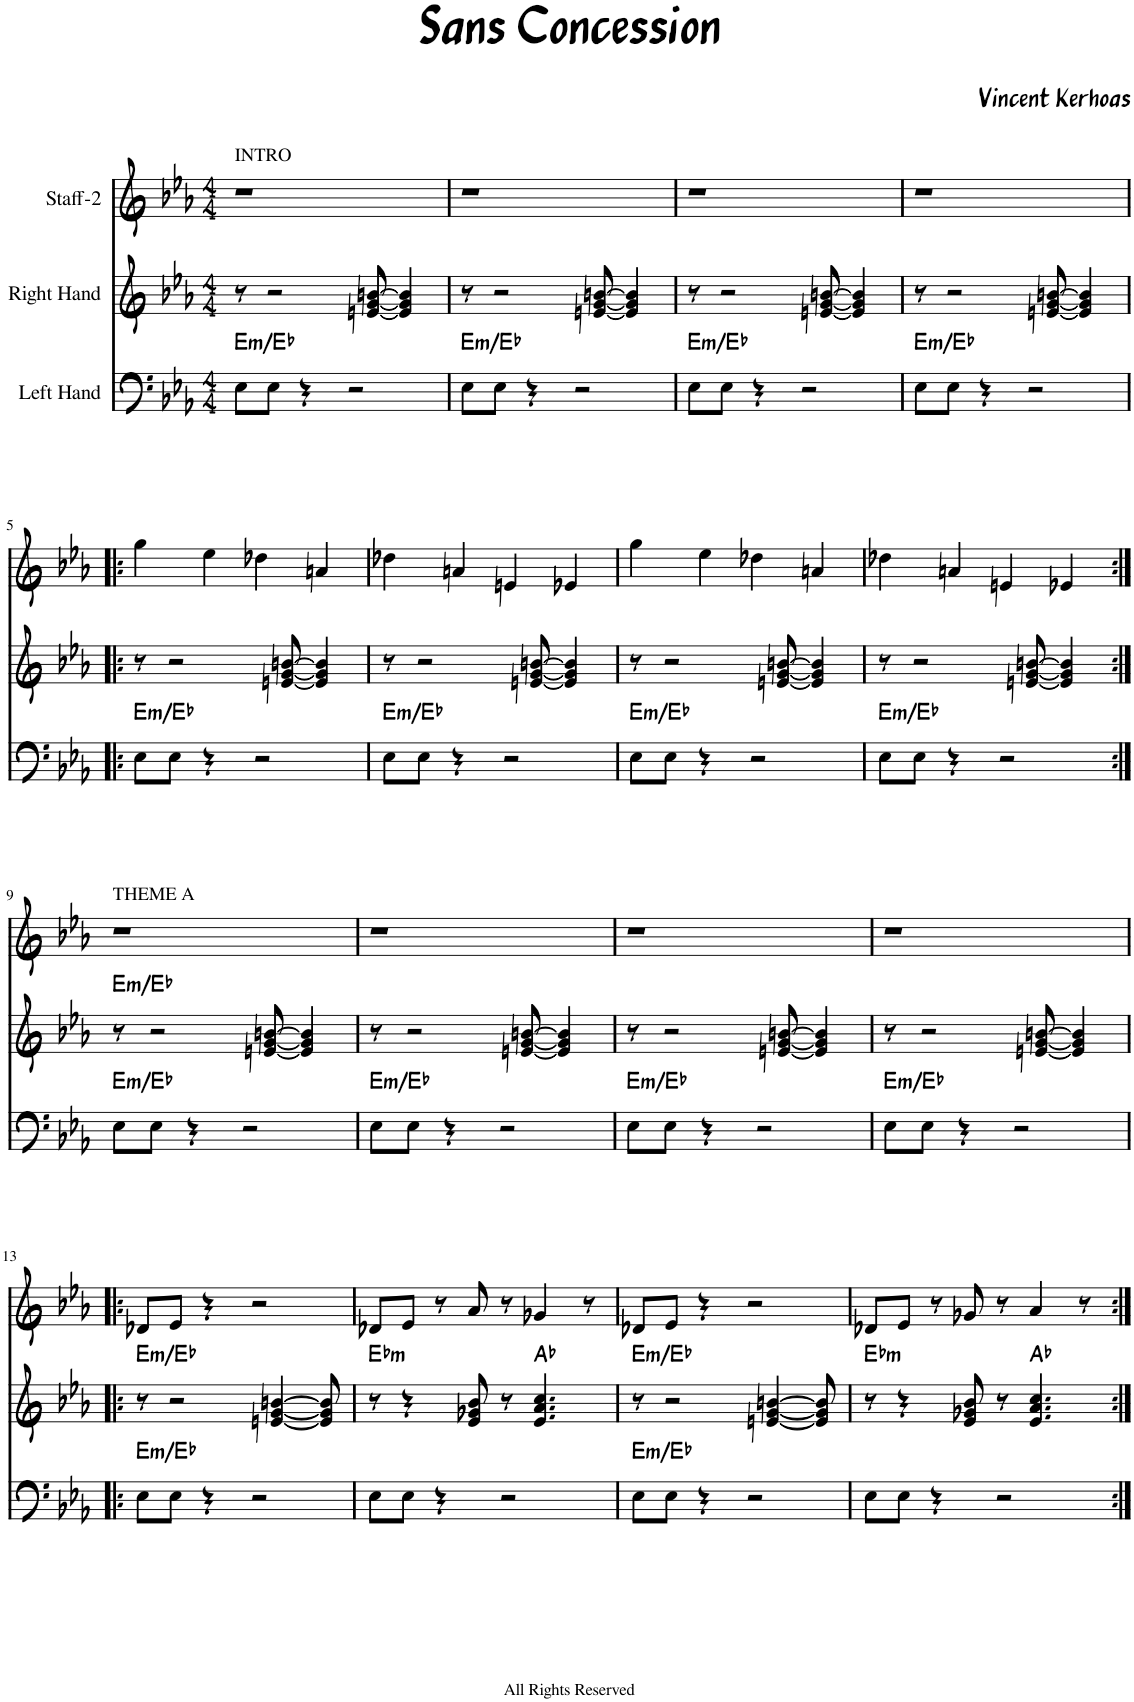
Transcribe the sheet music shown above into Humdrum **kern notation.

**kern	**harte	**kern	**harte	**kern
*part3	*part3	*part2	*part2	*part1
*staff3	*	*staff2	*	*staff1
*I"Left Hand	*	*I"Right Hand	*	*I"Staff-2
*clefF4	*	*clefG2	*	*clefG2
*	*	*	*	*Trd8c14
*k[b-e-a-]	*	*k[b-e-a-]	*	*k[b-e-a-]
*M4/4	*	*M4/4	*	*M4/4
=1	=1	=1	=1	=1
!	!LO:H:kt=m	!	!	!LO:TX:a:t=INTRO
8E-\L	E:min/bb8	8r	.	1r
8E-\J	.	2r	.	.
4r	.	.	.	.
2r	.	.	.	.
.	.	[8en/ [8g/ [8bn/	.	.
.	.	4e/] 4g/] 4b/]	.	.
=2	=2	=2	=2	=2
!	!LO:H:kt=m	!	!	!
8E-\L	E:min/bb8	8r	.	1r
8E-\J	.	2r	.	.
4r	.	.	.	.
2r	.	.	.	.
.	.	[8en/ [8g/ [8bn/	.	.
.	.	4e/] 4g/] 4b/]	.	.
=3	=3	=3	=3	=3
!	!LO:H:kt=m	!	!	!
8E-\L	E:min/bb8	8r	.	1r
8E-\J	.	2r	.	.
4r	.	.	.	.
2r	.	.	.	.
.	.	[8en/ [8g/ [8bn/	.	.
.	.	4e/] 4g/] 4b/]	.	.
=4	=4	=4	=4	=4
!	!LO:H:kt=m	!	!	!
8E-\L	E:min/bb8	8r	.	1r
8E-\J	.	2r	.	.
4r	.	.	.	.
2r	.	.	.	.
.	.	[8en/ [8g/ [8bn/	.	.
.	.	4e/] 4g/] 4b/]	.	.
!!LO:LB:g=z
=5!|:	=5!|:	=5!|:	=5!|:	=5!|:
!	!LO:H:kt=m	!	!	!
8E-\L	E:min/bb8	8r	.	4gg\
8E-\J	.	2r	.	.
4r	.	.	.	4ee-\
2r	.	.	.	4dd-X\
.	.	[8en/ [8g/ [8bn/	.	.
.	.	4e/] 4g/] 4b/]	.	4an/
=6	=6	=6	=6	=6
!	!LO:H:kt=m	!	!	!
8E-\L	E:min/bb8	8r	.	4dd-X\
8E-\J	.	2r	.	.
4r	.	.	.	4an/
2r	.	.	.	4en/
.	.	[8en/ [8g/ [8bn/	.	.
.	.	4e/] 4g/] 4b/]	.	4e-X/
=7	=7	=7	=7	=7
!	!LO:H:kt=m	!	!	!
8E-\L	E:min/bb8	8r	.	4gg\
8E-\J	.	2r	.	.
4r	.	.	.	4ee-\
2r	.	.	.	4dd-X\
.	.	[8en/ [8g/ [8bn/	.	.
.	.	4e/] 4g/] 4b/]	.	4an/
=8	=8	=8	=8	=8
!	!LO:H:kt=m	!	!	!
8E-\L	E:min/bb8	8r	.	4dd-X\
8E-\J	.	2r	.	.
4r	.	.	.	4an/
2r	.	.	.	4en/
.	.	[8en/ [8g/ [8bn/	.	.
.	.	4e/] 4g/] 4b/]	.	4e-X/
!!LO:LB:g=z
=9:|!	=9:|!	=9:|!	=9:|!	=9:|!
*k[b-e-a-]	*	*k[b-e-a-]	*	*k[b-e-a-]
!	!LO:H:kt=m	!	!LO:H:kt=m	!LO:TX:a:t=THEME A
8E-\L	E:min/bb8	8r	E:min/bb8	1r
8E-\J	.	2r	.	.
4r	.	.	.	.
2r	.	.	.	.
.	.	[8en/ [8g/ [8bn/	.	.
.	.	4e/] 4g/] 4b/]	.	.
=10	=10	=10	=10	=10
!	!LO:H:kt=m	!	!	!
8E-\L	E:min/bb8	8r	.	1r
8E-\J	.	2r	.	.
4r	.	.	.	.
2r	.	.	.	.
.	.	[8en/ [8g/ [8bn/	.	.
.	.	4e/] 4g/] 4b/]	.	.
=11	=11	=11	=11	=11
!	!LO:H:kt=m	!	!	!
8E-\L	E:min/bb8	8r	.	1r
8E-\J	.	2r	.	.
4r	.	.	.	.
2r	.	.	.	.
.	.	[8en/ [8g/ [8bn/	.	.
.	.	4e/] 4g/] 4b/]	.	.
=12	=12	=12	=12	=12
!	!LO:H:kt=m	!	!	!
8E-\L	E:min/bb8	8r	.	1r
8E-\J	.	2r	.	.
4r	.	.	.	.
2r	.	.	.	.
.	.	[8en/ [8g/ [8bn/	.	.
.	.	4e/] 4g/] 4b/]	.	.
!!LO:LB:g=z
=13!|:	=13!|:	=13!|:	=13!|:	=13!|:
!	!LO:H:kt=m	!	!LO:H:kt=m	!
8E-\L	E:min/bb8	8r	E:min/bb8	8d-X/L
8E-\J	.	2r	.	8e-/J
4r	.	.	.	4r
2r	.	.	.	2r
.	.	[4en/ [4g/ [4bn/	.	.
.	.	8e/] 8g/] 8b/]	.	.
=14	=14	=14	=14	=14
!	!	!	!LO:H:kt=m	!
8E-\L	.	8r	Eb:min	8d-X/L
8E-\J	.	4r	.	8e-/J
4r	.	.	.	8r
.	.	8e-/ 8g-X/ 8b-/	.	8a-/
2r	.	8r	.	8r
.	.	4.e-/ 4.a-/ 4.cc/	Ab:maj	4g-X/
.	.	.	.	8r
=15	=15	=15	=15	=15
!	!LO:H:kt=m	!	!LO:H:kt=m	!
8E-\L	E:min/bb8	8r	E:min/bb8	8d-X/L
8E-\J	.	2r	.	8e-/J
4r	.	.	.	4r
2r	.	.	.	2r
.	.	[4en/ [4g/ [4bn/	.	.
.	.	8e/] 8g/] 8b/]	.	.
=16	=16	=16	=16	=16
!	!	!	!LO:H:kt=m	!
8E-\L	.	8r	Eb:min	8d-X/L
8E-\J	.	4r	.	8e-/J
4r	.	.	.	8r
.	.	8e-/ 8g-X/ 8b-/	.	8g-X/
2r	.	8r	.	8r
!	!	!	!LO:H:kt=N.C.	!
.	.	4.e-/ 4.a-/ 4.cc/	N	4a-/
.	.	.	.	8r
=:|!	=:|!	=:|!	=:|!	=:|!
*-	*-	*-	*-	*-
